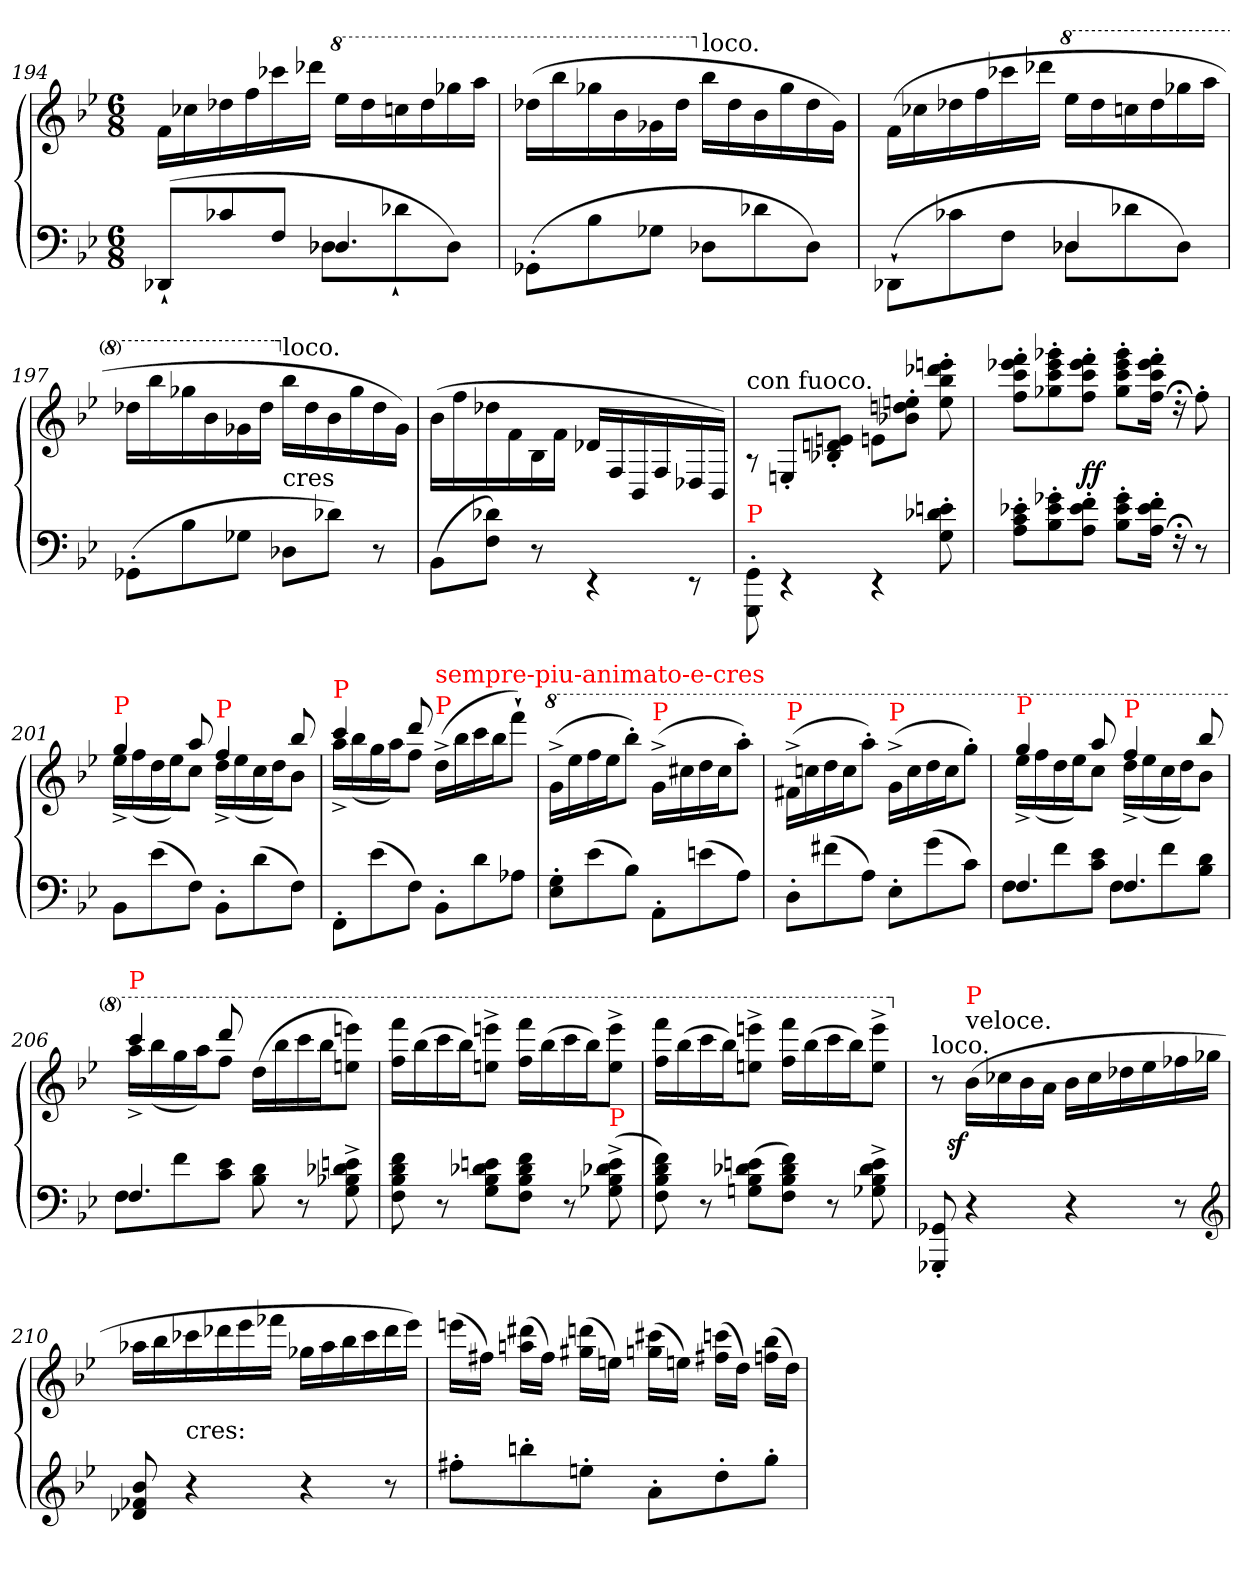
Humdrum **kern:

**kern	**kern	**dynam
*part1	*part1	*part1
*staff2	*staff1	*staff1/2
*clefF4	*clefG2	*
*k[b-e-]	*k[b-e-]	*
*M6/8	*M6/8	*
=194	=194	=194
*^	*	*
4.ryy	(>8DD-X`>L	16fLL	.
.	.	16cc-X	.
.	8c-X	16dd-X	.
.	.	16ff	.
.	8FJ	16ccc-	.
.	.	16ddd-JJ	.
*	*	*8va	*
4.D-X	8D-XL	16eee-LL	.
.	.	16ddd-	.
.	8d-`>	16cccn	.
.	.	16ddd-	.
.	8D-J)	16ggg-X	.
.	.	16aaaJJ	.
*v	*v	*	*
=195	=195	=195
(>8GG-X'>\L	(>16ddd-XLL	.
.	16bbb-	.
8B-\	16ggg-X	.
.	16bb-	.
8G-X\J	16gg-X	.
.	16ddd-JJ	.
*	*X8va	*
!	!LO:TX:a:t=loco.	!
8D-XL	16bb-LL	.
.	16dd-	.
8d-	16b-	.
.	16gg-	.
8D-J)	16dd-	.
.	16g-JJ)	.
=196	=196	=196
*^	*	*
(>8DD-X`>\L	4.ryy	(>16fLL	.
.	.	16cc-X	.
8c-X\	.	16dd-X	.
.	.	16ff	.
8F\J	.	16ccc-	.
.	.	16ddd-JJ	.
*	*	*8va	*
8D-X\L	4D-X/	16eee-LL	.
.	.	16ddd-	.
8d-\	.	16cccn	.
.	.	16ddd-	.
8D-\J)	8ryy	16ggg-X	.
.	.	16aaaJJ	.
*v	*v	*	*
=197	=197	=197
(>8GG-X'L	16ddd-LL	.
.	16bbb-	.
8B-	16ggg-X	.
.	16bb-	.
8G-XJ	16gg-X	.
.	16ddd-JJ	.
*	*X8va	*
!	!LO:TX:c:t=cres	!
!	!LO:TX:a:t=loco.	!
8D-XL	16bb-LL	.
.	16dd-	.
8d-J)	16b-	.
.	16gg-	.
8r	16dd-	.
.	16g-JJ)	.
=198	=198	=198
(>8BB-L	(>16b-\LL	.
.	16ff	.
8d-X 8FJ)	16dd-X	.
.	16f	.
8r	16B-	.
.	16fJJ	.
4rEE	16d-LL	.
.	16F/	.
.	16BB-/	.
.	16F/	.
8rEE	16D-	.
.	16BB-/JJ)	.
=199	=199	=199
!	!LO:TX:a:t=con fuoco.	!
!LO:TX:a:color=red:t=P	!	!
8GG'\ 8GGG'\	8rA	.
4rEE	8En'>/L	.
.	8e'>/ 8dn'>/ 8B-X'>/J	.
4rEE	8en\L	.
.	8ee' 8ddn' 8b-X'J	.
8en'> 8d-X'> 8G'>	8eeen' 8ddd-X' 8bb-' 8ee'	.
=200	=200	=200
8e-X' 8c' 8A'L	8fff' 8eee-X' 8ccc' 8ff'L	.
8g-X' 8e-' 8B-'	8ggg-X' 8eee-' 8ccc' 8gg-X'	.
8f' 8e-' 8A'J	8fff' 8eee-' 8ccc' 8ff'J	ff
8g-' 8e-' 8B-'L	8ggg-' 8eee-' 8ccc' 8gg-'L	.
16f' 16e-' 16A'Jk	16fff' 16eee-' 16ccc' 16ff'Jk	.
16r;<F	16r;<dd	.
8r	8ff'\	.
=201	=201	=201
*	*^	*
!	!LO:TX:a:color=red:t=P	!	!
8BB-L	4gg	16ee-^<LL	.
.	.	(>16ff	.
(>8e-	.	16dd	.
.	.	16ee-J)	.
8FJ)	8aa	8ccJ	.
!	!LO:TX:a:color=red:t=P	!	!
8BB-'L	4ff	16dd^<LL	.
.	.	(>16ee-	.
(>8d	.	16cc	.
.	.	16ddJ)	.
8FJ)	8bb-	8b-J	.
=202	=202	=202	=202
!	!LO:TX:a:color=red:t=P	!	!
8FF'L	4ccc	16aa^<LL	.
.	.	(>16bb-	.
(>8e-	.	16gg	.
.	.	16aaJ)	.
8FJ)	8ddd	8ffJ	.
!	!LO:TX:a:color=red:t=sempre-piu-animato-e-cres	!	!
!	!LO:TX:a:color=red:t=P	!	!
8BB-'>L	4.ryy	(>16dd^<LL	.
.	.	16bb-	.
8d	.	16ccc	.
.	.	16bb-J	.
8A-XJ	.	8fff`J)	.
*	*v	*v	*
=203	=203	=203
*	*8va	*
*	*^	*
!	!LO:TX:a:color=red:t=P	!	!
*	*v	*v	*
8G' 8E-'L	(>16gg^<LL	.
.	16eee-	.
(>8e-	16fff	.
.	16eee-J	.
8B-J)	8bbb-'J)	.
!	!LO:TX:a:color=red:t=P	!
8AA'L	(>16gg^<LL	.
.	16ccc#X	.
(>8en	16ddd	.
.	16ccc#J	.
8AJ)	8aaa'J)	.
=204	=204	=204
!	!LO:TX:a:color=red:t=P	!
8D'L	(>16ff#X^<LL	.
.	16cccn	.
(>8f#X	16ddd	.
.	16cccJ	.
8AJ)	8aaa'>J)	.
!	!LO:TX:a:color=red:t=P	!
8E-'L	(>16gg^<LL	.
.	16ccc	.
(>8g	16ddd	.
.	16cccJ	.
8cJ)	8ggg'J)	.
=205	=205	=205
*^	*^	*
!	!	!LO:TX:a:color=red:t=P	!	!
4.F/	8FL	4ggg	16eee-^LL	.
.	.	.	(>16fff	.
.	8f\	.	16ddd	.
.	.	.	16eee-J)	.
.	8e- 8cJ	8aaa	8cccJ	.
!	!	!LO:TX:a:color=red:t=P	!	!
4.F/	8FL	4fff	16ddd^LL	.
.	.	.	(>16eee-	.
.	8f\	.	16ccc	.
.	.	.	16dddJ)	.
.	8d 8B-J	8bbb-	8bb-J	.
=206	=206	=206	=206	=206
!	!	!LO:TX:a:color=red:t=P	!	!
4.F/	8FL	4cccc	16aaa^LL	.
.	.	.	(>16bbb-	.
.	8f\	.	16ggg	.
.	.	.	16aaaJ)	.
.	8e- 8cJ	8dddd	8fffJ	.
8d\ 8B-\	4.ryy	(>16dddLL	4.ryy	.
.	.	16bbb-	.	.
8r	.	16cccc	.	.
.	.	16bbb-J	.	.
8en^\ 8d-^\ 8B-X^\ 8G^\	.	8eeeen 8eeenJ)	.	.
*v	*v	*	*	*
*	*v	*v	*
=207	=207	=207
8f 8d 8B- 8F	16ffff 16fffLL	.
.	(>16bbb-	.
8r	16cccc	.
.	16bbb-J)	.
8en 8d-X 8B- 8GL	8eeeen^> 8eeen^>J	.
8f 8d- 8B- 8FJ	16ffff 16fffLL	.
.	(>16bbb-	.
8r	16cccc	.
.	16bbb-J)	.
!LO:TX:a:color=red:t=P	!	!
(>8e^ 8d-X^ 8B-^ 8G-X^	8eeee^> 8eee^>J	.
=208	=208	=208
8f 8d 8B- 8F)	16ffff 16fffLL	.
.	(>16bbb-	.
8r	16cccc	.
.	16bbb-J)	.
(>8en 8d-X 8B- 8GnL	8eeeen^> 8eeen^>J	.
8f 8d- 8B- 8FJ)	16ffff 16fffLL	.
.	(>16bbb-	.
8r	16cccc	.
.	16bbb-J)	.
8e^ 8d-^ 8B-^ 8G-X^	8eeee^> 8eee^>J	.
=209	=209	=209
*	*X8va	*
!	!LO:TX:a:t=loco.	!
8GG-X' 8GGG-X'	8r	.
!	!LO:TX:a:t=veloce.	!
!	!LO:TX:a:color=red:t=P	!
!	!	!LO:DY:rj
4r	(>16b-LL	sf
.	16cc-X	.
.	16b-	.
.	16aJJ	.
4r	16b-LL	.
.	16cc-	.
.	16dd-X	.
.	16ee-	.
8r	16ff-X	.
.	16gg-XJJ	.
*clefG2	*	*
=210	=210	=210
8b- 8f-X 8d-X	16aa-XLL	.
.	16bb-	.
!	!LO:TX:c:t=cres&colon;	!
4r	16ccc-X	.
.	16ddd-X	.
.	16eee-	.
.	16fff-XJJ	.
4r	16gg-XLL	.
.	16aa-	.
.	16bb-	.
.	16ccc-	.
8r	16ddd-	.
.	16eee-JJ)	.
=211	=211	=211
8ff#X'L	(>16eeenLL	.
.	16ff#XJJ)	.
8bbn'	(>16ddd#X 16aanLL	.
.	16ff#JJ)	.
8een'J	(>16dddn 16gg#XLL	.
.	16eenJJ)	.
8a'L	(>16ccc#X 16ggnLL	.
.	16eenJJ)	.
8dd'	(>16cccn 16ff#XLL	.
.	16ddJJ)	.
8gg'J	(>16bb- 16ffnLL	.
.	16ddJJ)	.
=	=	=
*-	*-	*-
